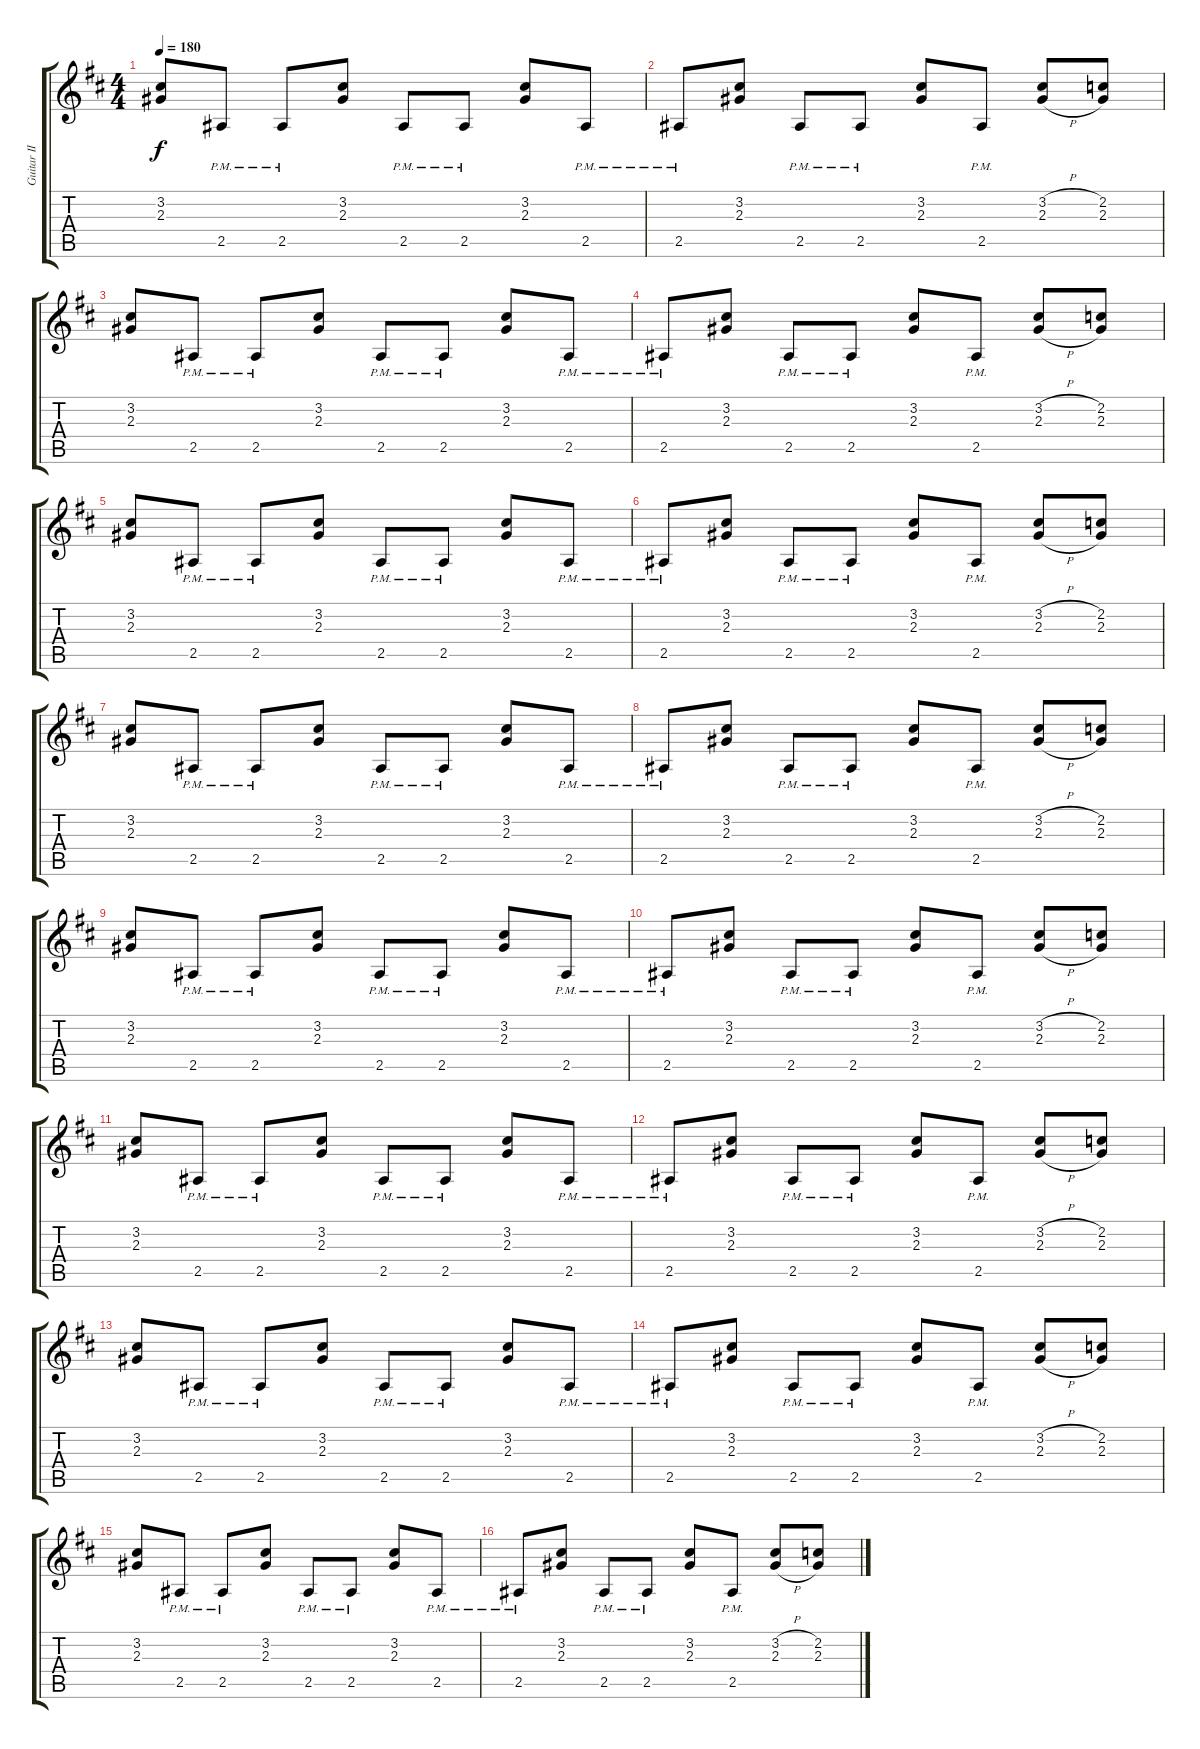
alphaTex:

\track ("Guitar II" "Guitar II") {instrument distortionguitar}
\staff {score tabs}
\tuning (Eb4 Bb3 Gb3 Db3 Ab2 Eb2) {hide}
\ts (4 4)
\tempo 180
\clef g2
\ks bminor
(3.2 2.3).8{dy f} 2.5{pm}.8 2.5{pm}.8 (3.2 2.3).8 2.5{pm}.8 2.5{pm}.8 (3.2 2.3).8 2.5{pm}.8 |
2.5{pm}.8 (3.2 2.3).8 2.5{pm}.8 2.5{pm}.8 (3.2 2.3).8 2.5{pm}.8 (3.2{h} 2.3{h}).8 (2.2 2.3).8 |
(3.2 2.3).8 2.5{pm}.8 2.5{pm}.8 (3.2 2.3).8 2.5{pm}.8 2.5{pm}.8 (3.2 2.3).8 2.5{pm}.8 |
2.5{pm}.8 (3.2 2.3).8 2.5{pm}.8 2.5{pm}.8 (3.2 2.3).8 2.5{pm}.8 (3.2{h} 2.3{h}).8 (2.2 2.3).8 |
(3.2 2.3).8 2.5{pm}.8 2.5{pm}.8 (3.2 2.3).8 2.5{pm}.8 2.5{pm}.8 (3.2 2.3).8 2.5{pm}.8 |
2.5{pm}.8 (3.2 2.3).8 2.5{pm}.8 2.5{pm}.8 (3.2 2.3).8 2.5{pm}.8 (3.2{h} 2.3{h}).8 (2.2 2.3).8 |
(3.2 2.3).8 2.5{pm}.8 2.5{pm}.8 (3.2 2.3).8 2.5{pm}.8 2.5{pm}.8 (3.2 2.3).8 2.5{pm}.8 |
2.5{pm}.8 (3.2 2.3).8 2.5{pm}.8 2.5{pm}.8 (3.2 2.3).8 2.5{pm}.8 (3.2{h} 2.3{h}).8 (2.2 2.3).8 |
(3.2 2.3).8 2.5{pm}.8 2.5{pm}.8 (3.2 2.3).8 2.5{pm}.8 2.5{pm}.8 (3.2 2.3).8 2.5{pm}.8 |
2.5{pm}.8 (3.2 2.3).8 2.5{pm}.8 2.5{pm}.8 (3.2 2.3).8 2.5{pm}.8 (3.2{h} 2.3{h}).8 (2.2 2.3).8 |
(3.2 2.3).8 2.5{pm}.8 2.5{pm}.8 (3.2 2.3).8 2.5{pm}.8 2.5{pm}.8 (3.2 2.3).8 2.5{pm}.8 |
2.5{pm}.8 (3.2 2.3).8 2.5{pm}.8 2.5{pm}.8 (3.2 2.3).8 2.5{pm}.8 (3.2{h} 2.3{h}).8 (2.2 2.3).8 |
(3.2 2.3).8 2.5{pm}.8 2.5{pm}.8 (3.2 2.3).8 2.5{pm}.8 2.5{pm}.8 (3.2 2.3).8 2.5{pm}.8 |
2.5{pm}.8 (3.2 2.3).8 2.5{pm}.8 2.5{pm}.8 (3.2 2.3).8 2.5{pm}.8 (3.2{h} 2.3{h}).8 (2.2 2.3).8 |
(3.2 2.3).8 2.5{pm}.8 2.5{pm}.8 (3.2 2.3).8 2.5{pm}.8 2.5{pm}.8 (3.2 2.3).8 2.5{pm}.8 |
2.5{pm}.8 (3.2 2.3).8 2.5{pm}.8 2.5{pm}.8 (3.2 2.3).8 2.5{pm}.8 (3.2{h} 2.3{h}).8 (2.2 2.3).8
